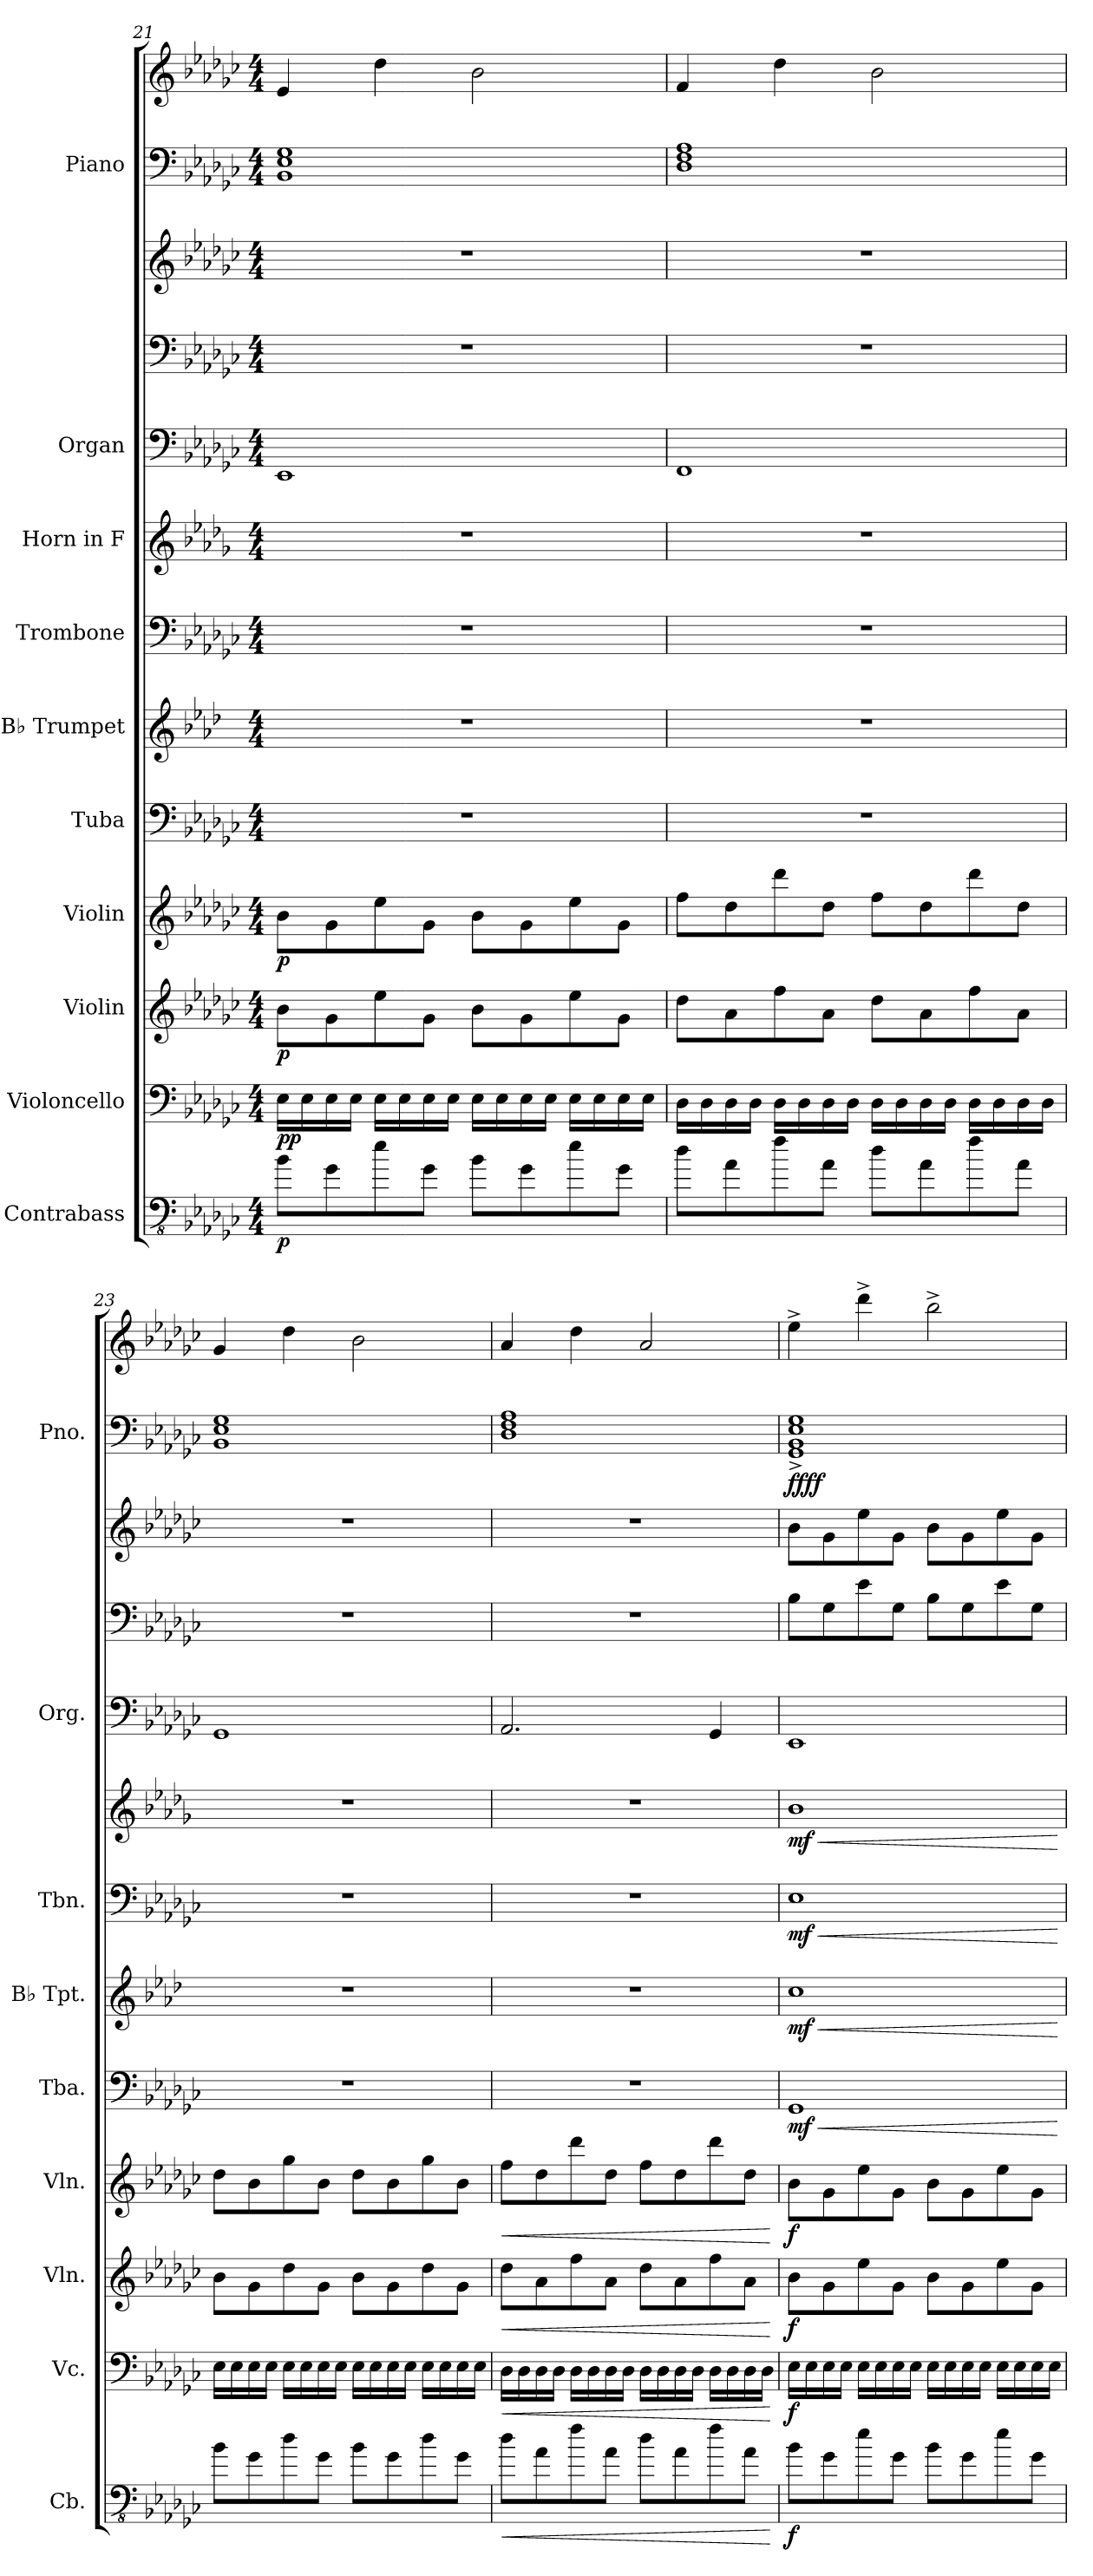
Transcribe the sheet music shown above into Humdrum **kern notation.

**kern	**dynam	**kern	**dynam	**kern	**dynam	**kern	**dynam	**kern	**dynam	**kern	**dynam	**kern	**dynam	**kern	**dynam	**kern	**kern	**kern	**dynam	**kern	**kern	**dynam
*part10	*part10	*part9	*part9	*part8	*part8	*part7	*part7	*part6	*part6	*part5	*part5	*part4	*part4	*part3	*part3	*part2	*part2	*part2	*part2	*part1	*part1	*part1
*staff13	*staff13	*staff12	*staff12	*staff11	*staff11	*staff10	*staff10	*staff9	*staff9	*staff8	*staff8	*staff7	*staff7	*staff6	*staff6	*staff5	*staff4	*staff3	*staff3/4/5	*staff2	*staff1	*staff1/2
*I"Contrabass	*	*I"Violoncello	*	*I"Violin	*	*I"Violin	*	*I"Tuba	*	*I"B♭ Trumpet	*	*I"Trombone	*	*I"Horn in F	*	*I"Organ	*	*	*	*I"Piano	*	*
*I'Cb.	*	*I'Vc.	*	*I'Vln.	*	*I'Vln.	*	*I'Tba.	*	*I'B♭ Tpt.	*	*I'Tbn.	*	*	*	*I'Org.	*	*	*	*I'Pno.	*	*
!!LO:PB:g=z
*clefFv4	*	*clefF4	*	*clefG2	*	*clefG2	*	*clefF4	*	*clefG2	*	*clefF4	*	*clefG2	*	*clefF4	*clefF4	*clefG2	*	*clefF4	*clefG2	*
*ITrd7c12	*	*	*	*	*	*	*	*	*	*ITrd1c2	*	*	*	*ITrd4c7	*	*	*	*	*	*	*	*
*k[b-e-a-d-g-c-]	*	*k[b-e-a-d-g-c-]	*	*k[b-e-a-d-g-c-]	*	*k[b-e-a-d-g-c-]	*	*k[b-e-a-d-g-c-]	*	*k[b-e-a-d-g-c-]	*	*k[b-e-a-d-g-c-]	*	*k[b-e-a-d-g-c-]	*	*k[b-e-a-d-g-c-]	*k[b-e-a-d-g-c-]	*k[b-e-a-d-g-c-]	*	*k[b-e-a-d-g-c-]	*k[b-e-a-d-g-c-]	*
*M4/4	*	*M4/4	*	*M4/4	*	*M4/4	*	*M4/4	*	*M4/4	*	*M4/4	*	*M4/4	*	*M4/4	*M4/4	*M4/4	*	*M4/4	*M4/4	*
=21	=21	=21	=21	=21	=21	=21	=21	=21	=21	=21	=21	=21	=21	=21	=21	=21	=21	=21	=21	=21	=21	=21
!	!LO:DY:b	!	!LO:DY:b	!	!	!	!	!	!	!	!	!	!	!	!	!	!	!	!	!	!	!
!	!	!	!LO:DY:n=1:b	!	!LO:DY:b	!	!LO:DY:b	!	!	!	!	!	!	!	!	!	!	!	!	!	!	!
8BB-\L	p	16E-\LL	p p	8b-\L	p	8b-\L	p	1r	.	1r	.	1r	.	1r	.	1EE-	1r	1r	.	1BB- 1E- 1G-	4e-/	.
.	.	16E-\	.	.	.	.	.	.	.	.	.	.	.	.	.	.	.	.	.	.	.	.
8GG-\	.	16E-\	.	8g-\	.	8g-\	.	.	.	.	.	.	.	.	.	.	.	.	.	.	.	.
.	.	16E-\JJ	.	.	.	.	.	.	.	.	.	.	.	.	.	.	.	.	.	.	.	.
8E-\	.	16E-\LL	.	8ee-\	.	8ee-\	.	.	.	.	.	.	.	.	.	.	.	.	.	.	4dd-\	.
.	.	16E-\	.	.	.	.	.	.	.	.	.	.	.	.	.	.	.	.	.	.	.	.
8GG-\J	.	16E-\	.	8g-\J	.	8g-\J	.	.	.	.	.	.	.	.	.	.	.	.	.	.	.	.
.	.	16E-\JJ	.	.	.	.	.	.	.	.	.	.	.	.	.	.	.	.	.	.	.	.
8BB-\L	.	16E-\LL	.	8b-\L	.	8b-\L	.	.	.	.	.	.	.	.	.	.	.	.	.	.	2b-\	.
.	.	16E-\	.	.	.	.	.	.	.	.	.	.	.	.	.	.	.	.	.	.	.	.
8GG-\	.	16E-\	.	8g-\	.	8g-\	.	.	.	.	.	.	.	.	.	.	.	.	.	.	.	.
.	.	16E-\JJ	.	.	.	.	.	.	.	.	.	.	.	.	.	.	.	.	.	.	.	.
8E-\	.	16E-\LL	.	8ee-\	.	8ee-\	.	.	.	.	.	.	.	.	.	.	.	.	.	.	.	.
.	.	16E-\	.	.	.	.	.	.	.	.	.	.	.	.	.	.	.	.	.	.	.	.
8GG-\J	.	16E-\	.	8g-\J	.	8g-\J	.	.	.	.	.	.	.	.	.	.	.	.	.	.	.	.
.	.	16E-\JJ	.	.	.	.	.	.	.	.	.	.	.	.	.	.	.	.	.	.	.	.
=22	=22	=22	=22	=22	=22	=22	=22	=22	=22	=22	=22	=22	=22	=22	=22	=22	=22	=22	=22	=22	=22	=22
8D-\L	.	16D-\LL	.	8dd-\L	.	8ff\L	.	1r	.	1r	.	1r	.	1r	.	1FF	1r	1r	.	1D- 1F 1A-	4f/	.
.	.	16D-\	.	.	.	.	.	.	.	.	.	.	.	.	.	.	.	.	.	.	.	.
8AA-\	.	16D-\	.	8a-\	.	8dd-\	.	.	.	.	.	.	.	.	.	.	.	.	.	.	.	.
.	.	16D-\JJ	.	.	.	.	.	.	.	.	.	.	.	.	.	.	.	.	.	.	.	.
8F\	.	16D-\LL	.	8ff\	.	8ddd-\	.	.	.	.	.	.	.	.	.	.	.	.	.	.	4dd-\	.
.	.	16D-\	.	.	.	.	.	.	.	.	.	.	.	.	.	.	.	.	.	.	.	.
8AA-\J	.	16D-\	.	8a-\J	.	8dd-\J	.	.	.	.	.	.	.	.	.	.	.	.	.	.	.	.
.	.	16D-\JJ	.	.	.	.	.	.	.	.	.	.	.	.	.	.	.	.	.	.	.	.
8D-\L	.	16D-\LL	.	8dd-\L	.	8ff\L	.	.	.	.	.	.	.	.	.	.	.	.	.	.	2b-\	.
.	.	16D-\	.	.	.	.	.	.	.	.	.	.	.	.	.	.	.	.	.	.	.	.
8AA-\	.	16D-\	.	8a-\	.	8dd-\	.	.	.	.	.	.	.	.	.	.	.	.	.	.	.	.
.	.	16D-\JJ	.	.	.	.	.	.	.	.	.	.	.	.	.	.	.	.	.	.	.	.
8F\	.	16D-\LL	.	8ff\	.	8ddd-\	.	.	.	.	.	.	.	.	.	.	.	.	.	.	.	.
.	.	16D-\	.	.	.	.	.	.	.	.	.	.	.	.	.	.	.	.	.	.	.	.
8AA-\J	.	16D-\	.	8a-\J	.	8dd-\J	.	.	.	.	.	.	.	.	.	.	.	.	.	.	.	.
.	.	16D-\JJ	.	.	.	.	.	.	.	.	.	.	.	.	.	.	.	.	.	.	.	.
!!LO:PB:g=z
=23	=23	=23	=23	=23	=23	=23	=23	=23	=23	=23	=23	=23	=23	=23	=23	=23	=23	=23	=23	=23	=23	=23
8BB-\L	.	16E-\LL	.	8b-\L	.	8dd-\L	.	1r	.	1r	.	1r	.	1r	.	1GG-	1r	1r	.	1BB- 1E- 1G-	4g-/	.
.	.	16E-\	.	.	.	.	.	.	.	.	.	.	.	.	.	.	.	.	.	.	.	.
8GG-\	.	16E-\	.	8g-\	.	8b-\	.	.	.	.	.	.	.	.	.	.	.	.	.	.	.	.
.	.	16E-\JJ	.	.	.	.	.	.	.	.	.	.	.	.	.	.	.	.	.	.	.	.
8D-\	.	16E-\LL	.	8dd-\	.	8gg-\	.	.	.	.	.	.	.	.	.	.	.	.	.	.	4dd-\	.
.	.	16E-\	.	.	.	.	.	.	.	.	.	.	.	.	.	.	.	.	.	.	.	.
8GG-\J	.	16E-\	.	8g-\J	.	8b-\J	.	.	.	.	.	.	.	.	.	.	.	.	.	.	.	.
.	.	16E-\JJ	.	.	.	.	.	.	.	.	.	.	.	.	.	.	.	.	.	.	.	.
8BB-\L	.	16E-\LL	.	8b-\L	.	8dd-\L	.	.	.	.	.	.	.	.	.	.	.	.	.	.	2b-\	.
.	.	16E-\	.	.	.	.	.	.	.	.	.	.	.	.	.	.	.	.	.	.	.	.
8GG-\	.	16E-\	.	8g-\	.	8b-\	.	.	.	.	.	.	.	.	.	.	.	.	.	.	.	.
.	.	16E-\JJ	.	.	.	.	.	.	.	.	.	.	.	.	.	.	.	.	.	.	.	.
8D-\	.	16E-\LL	.	8dd-\	.	8gg-\	.	.	.	.	.	.	.	.	.	.	.	.	.	.	.	.
.	.	16E-\	.	.	.	.	.	.	.	.	.	.	.	.	.	.	.	.	.	.	.	.
8GG-\J	.	16E-\	.	8g-\J	.	8b-\J	.	.	.	.	.	.	.	.	.	.	.	.	.	.	.	.
.	.	16E-\JJ	.	.	.	.	.	.	.	.	.	.	.	.	.	.	.	.	.	.	.	.
=24	=24	=24	=24	=24	=24	=24	=24	=24	=24	=24	=24	=24	=24	=24	=24	=24	=24	=24	=24	=24	=24	=24
!	!LO:HP:b	!	!LO:HP:b	!	!LO:HP:b	!	!LO:HP:b	!	!	!	!	!	!	!	!	!	!	!	!	!	!	!
8D-\L	<	16D-\LL	<	8dd-\L	<	8ff\L	<	1r	.	1r	.	1r	.	1r	.	2.AA-/	1r	1r	.	1D- 1F 1A-	4a-/	.
.	.	16D-\	.	.	.	.	.	.	.	.	.	.	.	.	.	.	.	.	.	.	.	.
8AA-\	.	16D-\	.	8a-\	.	8dd-\	.	.	.	.	.	.	.	.	.	.	.	.	.	.	.	.
.	.	16D-\JJ	.	.	.	.	.	.	.	.	.	.	.	.	.	.	.	.	.	.	.	.
8F\	.	16D-\LL	.	8ff\	.	8ddd-\	.	.	.	.	.	.	.	.	.	.	.	.	.	.	4dd-\	.
.	.	16D-\	.	.	.	.	.	.	.	.	.	.	.	.	.	.	.	.	.	.	.	.
8AA-\J	.	16D-\	.	8a-\J	.	8dd-\J	.	.	.	.	.	.	.	.	.	.	.	.	.	.	.	.
.	.	16D-\JJ	.	.	.	.	.	.	.	.	.	.	.	.	.	.	.	.	.	.	.	.
8D-\L	.	16D-\LL	.	8dd-\L	.	8ff\L	.	.	.	.	.	.	.	.	.	.	.	.	.	.	2a-/	.
.	.	16D-\	.	.	.	.	.	.	.	.	.	.	.	.	.	.	.	.	.	.	.	.
8AA-\	.	16D-\	.	8a-\	.	8dd-\	.	.	.	.	.	.	.	.	.	.	.	.	.	.	.	.
.	.	16D-\JJ	.	.	.	.	.	.	.	.	.	.	.	.	.	.	.	.	.	.	.	.
8F\	.	16D-\LL	.	8ff\	.	8ddd-\	.	.	.	.	.	.	.	.	.	4GG-/	.	.	.	.	.	.
.	.	16D-\	.	.	.	.	.	.	.	.	.	.	.	.	.	.	.	.	.	.	.	.
8AA-\J	.	16D-\	.	8a-\J	.	8dd-\J	.	.	.	.	.	.	.	.	.	.	.	.	.	.	.	.
.	.	16D-\JJ	.	.	.	.	.	.	.	.	.	.	.	.	.	.	.	.	.	.	.	.
.	[	.	[	.	[	.	[	.	.	.	.	.	.	.	.	.	.	.	.	.	.	.
!!LO:PB:g=z
=25	=25	=25	=25	=25	=25	=25	=25	=25	=25	=25	=25	=25	=25	=25	=25	=25	=25	=25	=25	=25	=25	=25
!	!LO:DY:b	!	!LO:DY:b	!	!LO:DY:b	!	!LO:DY:b	!	!LO:HP:b	!	!LO:HP:b	!	!LO:HP:b	!	!LO:HP:b	!	!	!	!	!	!	!
!	!	!	!	!	!	!	!	!	!LO:DY:n=1:b	!	!LO:DY:n=1:b	!	!LO:DY:n=1:b	!	!LO:DY:n=1:b	!	!	!	!LO:DY:b=3	!	!	!
!	!	!	!	!	!	!	!	!	!	!	!	!	!	!	!	!	!	!	!LO:DY:n=1:b=2	!	!	!
!	!	!	!	!	!	!	!	!	!	!	!	!	!	!	!	!	!	!	!LO:DY:n=2:b	!	!	!LO:DY:b=2
!	!	!	!	!	!	!	!	!	!	!	!	!	!	!	!	!	!	!	!	!	!	!LO:DY:n=1:b
8BB-\L	f	16E-\LL	f	8b-\L	f	8b-\L	f	1GG-	< mf	1b-	< mf	1E-	< mf	1e-	< mf	1EE-	8B-\L	8b-\L	mf f f	1GG-^ 1BB-^ 1E-^ 1G-^	4ee-^\	ff ff
.	.	16E-\	.	.	.	.	.	.	.	.	.	.	.	.	.	.	.	.	.	.	.	.
8GG-\	.	16E-\	.	8g-\	.	8g-\	.	.	.	.	.	.	.	.	.	.	8G-\	8g-\	.	.	.	.
.	.	16E-\JJ	.	.	.	.	.	.	.	.	.	.	.	.	.	.	.	.	.	.	.	.
8E-\	.	16E-\LL	.	8ee-\	.	8ee-\	.	.	.	.	.	.	.	.	.	.	8e-\	8ee-\	.	.	4ddd-^\	.
.	.	16E-\	.	.	.	.	.	.	.	.	.	.	.	.	.	.	.	.	.	.	.	.
8GG-\J	.	16E-\	.	8g-\J	.	8g-\J	.	.	.	.	.	.	.	.	.	.	8G-\J	8g-\J	.	.	.	.
.	.	16E-\JJ	.	.	.	.	.	.	.	.	.	.	.	.	.	.	.	.	.	.	.	.
8BB-\L	.	16E-\LL	.	8b-\L	.	8b-\L	.	.	.	.	.	.	.	.	.	.	8B-\L	8b-\L	.	.	2bb-^\	.
.	.	16E-\	.	.	.	.	.	.	.	.	.	.	.	.	.	.	.	.	.	.	.	.
8GG-\	.	16E-\	.	8g-\	.	8g-\	.	.	.	.	.	.	.	.	.	.	8G-\	8g-\	.	.	.	.
.	.	16E-\JJ	.	.	.	.	.	.	.	.	.	.	.	.	.	.	.	.	.	.	.	.
8E-\	.	16E-\LL	.	8ee-\	.	8ee-\	.	.	.	.	.	.	.	.	.	.	8e-\	8ee-\	.	.	.	.
.	.	16E-\	.	.	.	.	.	.	.	.	.	.	.	.	.	.	.	.	.	.	.	.
8GG-\J	.	16E-\	.	8g-\J	.	8g-\J	.	.	.	.	.	.	.	.	.	.	8G-\J	8g-\J	.	.	.	.
.	.	16E-\JJ	.	.	.	.	.	.	.	.	.	.	.	.	.	.	.	.	.	.	.	.
.	.	.	.	.	.	.	.	.	[	.	[	.	[	.	[	.	.	.	.	.	.	.
=	=	=	=	=	=	=	=	=	=	=	=	=	=	=	=	=	=	=	=	=	=	=
*-	*-	*-	*-	*-	*-	*-	*-	*-	*-	*-	*-	*-	*-	*-	*-	*-	*-	*-	*-	*-	*-	*-
